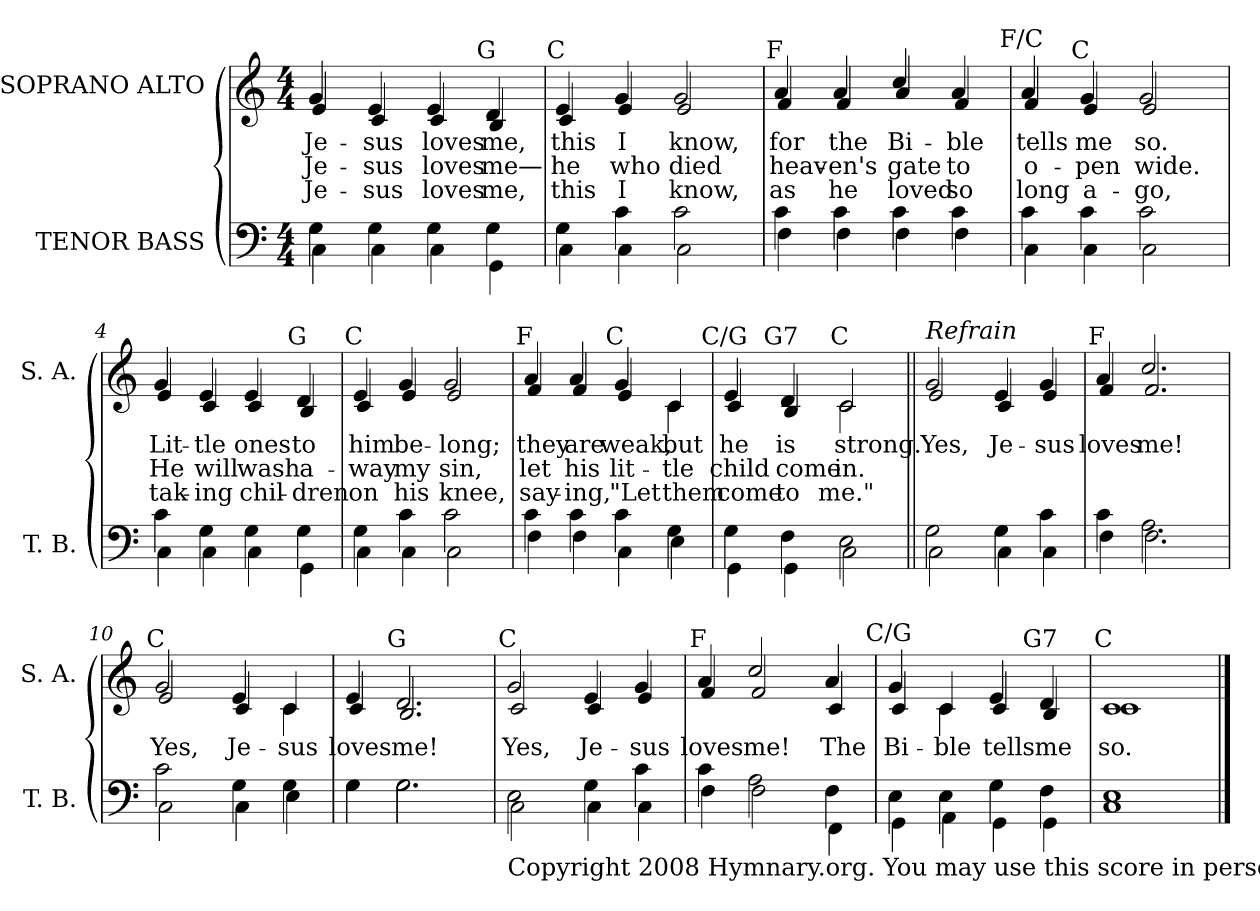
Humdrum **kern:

**kern	**kern	**text	**text	**text
*part2	*part1	*part1	*part1	*part1
*staff2	*staff1	*staff1	*staff1	*staff1
*I"TENOR BASS	*I"SOPRANO ALTO	*	*	*
*I'T. B.	*I'S. A.	*	*	*
!!LO:PB:g=z
*clefF4	*clefG2	*	*	*
*k[]	*k[]	*	*	*
*C:	*C:	*	*	*
*M4/4	*M4/4	*	*	*
=	=	=	=	=
*^	*	*	*	*
!	!	!LO:TX:a:cj:t=C	!	!	!
!	!	!LO:TX:b:cj:t=1	!	!	!
!	!	!LO:TX:b:cj:t=2	!	!	!
!	!	!LO:TX:b:cj:t=3	!	!	!
!	!	!	!LO:LY:b:color=#000000	!LO:LY:b:color=#000000	!LO:LY:b:color=#000000
*	*	*^	*	*	*
4Gi\	4Ci\	4gi/	4ei/	Je-	Je-	Je-
!	!	!	!	!LO:LY:b:color=#000000	!LO:LY:b:color=#000000	!LO:LY:b:color=#000000
4Gi\	4Ci\	4ei/	4ci/	-sus	-sus	-sus
!	!	!	!	!LO:LY:b:color=#000000	!LO:LY:b:color=#000000	!LO:LY:b:color=#000000
4Gi\	4Ci\	4ei/	4ci/	loves	loves	loves
!	!	!LO:TX:a:cj:t=G	!	!	!	!
!	!	!	!	!LO:LY:b:color=#000000	!LO:LY:b:color=#000000	!LO:LY:b:color=#000000
4Gi\	4GGi\	4di/	4Bi/	me,	me—	me,
=1	=1	=1	=1	=1	=1	=1
!	!	!LO:TX:a:cj:t=C	!	!	!	!
!	!	!	!	!LO:LY:b:color=#000000	!LO:LY:b:color=#000000	!LO:LY:b:color=#000000
4Gi\	4Ci\	4ei/	4ci/	this	he	this
!	!	!	!	!LO:LY:b:color=#000000	!LO:LY:b:color=#000000	!LO:LY:b:color=#000000
4ci\	4Ci\	4gi/	4ei/	I	who	I
!	!	!	!	!LO:LY:b:color=#000000	!LO:LY:b:color=#000000	!LO:LY:b:color=#000000
2ci\	2Ci\	2gi/	2ei/	know,	died	know,
=2	=2	=2	=2	=2	=2	=2
!	!	!LO:TX:a:cj:t=F	!	!	!	!
!	!	!	!	!LO:LY:b:color=#000000	!LO:LY:b:color=#000000	!LO:LY:b:color=#000000
4ci\	4Fi\	4ai/	4fi/	for	heav-	as
!	!	!	!	!LO:LY:b:color=#000000	!LO:LY:b:color=#000000	!LO:LY:b:color=#000000
4ci\	4Fi\	4ai/	4fi/	the	-en's	he
!	!	!	!	!LO:LY:b:color=#000000	!LO:LY:b:color=#000000	!LO:LY:b:color=#000000
4ci\	4Fi\	4cci/	4ai/	Bi-	gate	loved
!	!	!	!	!LO:LY:b:color=#000000	!LO:LY:b:color=#000000	!LO:LY:b:color=#000000
4ci\	4Fi\	4ai/	4fi/	-ble	to	so
=3	=3	=3	=3	=3	=3	=3
!	!	!LO:TX:a:cj:t=F/C	!	!	!	!
!	!	!	!	!LO:LY:b:color=#000000	!LO:LY:b:color=#000000	!LO:LY:b:color=#000000
4ci\	4Ci\	4ai/	4fi/	tells	o-	long
!	!	!LO:TX:a:cj:t=C	!	!	!	!
!	!	!	!	!LO:LY:b:color=#000000	!LO:LY:b:color=#000000	!LO:LY:b:color=#000000
4ci\	4Ci\	4gi/	4ei/	me	-pen	a-
!	!	!	!	!LO:LY:b:color=#000000	!LO:LY:b:color=#000000	!LO:LY:b:color=#000000
2ci\	2Ci\	2gi/	2ei/	so.	wide.	-go,
!!LO:LB:g=z	!!
=4	=4	=4	=4	=4	=4	=4
!	!	!	!	!LO:LY:b:color=#000000	!LO:LY:b:color=#000000	!LO:LY:b:color=#000000
4ci\	4Ci\	4gi/	4ei/	Lit-	He	tak-
!	!	!	!	!LO:LY:b:color=#000000	!LO:LY:b:color=#000000	!LO:LY:b:color=#000000
4Gi\	4Ci\	4ei/	4ci/	-tle	will	-ing
!	!	!	!	!LO:LY:b:color=#000000	!LO:LY:b:color=#000000	!LO:LY:b:color=#000000
4Gi\	4Ci\	4ei/	4ci/	ones	wash	chil-
!	!	!LO:TX:a:cj:t=G	!	!	!	!
!	!	!	!	!LO:LY:b:color=#000000	!LO:LY:b:color=#000000	!LO:LY:b:color=#000000
4Gi\	4GGi\	4di/	4Bi/	to	a-	-dren
=5	=5	=5	=5	=5	=5	=5
!	!	!LO:TX:a:cj:t=C	!	!	!	!
!	!	!	!	!LO:LY:b:color=#000000	!LO:LY:b:color=#000000	!LO:LY:b:color=#000000
4Gi\	4Ci\	4ei/	4ci/	him	-way	on
!	!	!	!	!LO:LY:b:color=#000000	!LO:LY:b:color=#000000	!LO:LY:b:color=#000000
4ci\	4Ci\	4gi/	4ei/	be-	my	his
!	!	!	!	!LO:LY:b:color=#000000	!LO:LY:b:color=#000000	!LO:LY:b:color=#000000
2ci\	2Ci\	2gi/	2ei/	-long;	sin,	knee,
=6	=6	=6	=6	=6	=6	=6
!	!	!LO:TX:a:cj:t=F	!	!	!	!
!	!	!	!	!LO:LY:b:color=#000000	!LO:LY:b:color=#000000	!LO:LY:b:color=#000000
4ci\	4Fi\	4ai/	4fi/	they	let	say-
!	!	!	!	!LO:LY:b:color=#000000	!LO:LY:b:color=#000000	!LO:LY:b:color=#000000
4ci\	4Fi\	4ai/	4fi/	are	his	-ing,
!	!	!LO:TX:a:cj:t=C	!	!	!	!
!	!	!	!	!LO:LY:b:color=#000000	!LO:LY:b:color=#000000	!LO:LY:b:color=#000000
4ci\	4Ci\	4gi/	4ei/	weak,	lit-	"Let
!	!	!	!	!LO:LY:b:color=#000000	!LO:LY:b:color=#000000	!LO:LY:b:color=#000000
4Gi\	4Ei\	4ci/	4ci\	but	-tle	them
=7	=7	=7	=7	=7	=7	=7
!	!	!LO:TX:a:cj:t=C/G	!	!	!	!
!	!	!	!	!LO:LY:b:color=#000000	!LO:LY:b:color=#000000	!LO:LY:b:color=#000000
4Gi\	4GGi\	4ei/	4ci/	he	child	come
!	!	!LO:TX:a:cj:t=G7	!	!	!	!
!	!	!	!	!LO:LY:b:color=#000000	!LO:LY:b:color=#000000	!LO:LY:b:color=#000000
4Fi\	4GGi\	4di/	4Bi/	is	come	to
!	!	!LO:TX:a:cj:t=C	!	!	!	!
!	!	!	!	!LO:LY:b:color=#000000	!LO:LY:b:color=#000000	!LO:LY:b:color=#000000
2Ei\	2Ci\	2ci/	2ci\	strong.	in.	me."
!!LO:LB:g=z	!!
=8||	=8||	=8||	=8||	=8||	=8||	=8||
!	!	!LO:TX:a:i:t=Refrain	!	!	!	!
!	!	!	!	!LO:LY:b:color=#000000	!	!
2Gi\	2Ci\	2gi/	2ei/	Yes,	.	.
!	!	!	!	!LO:LY:b:color=#000000	!	!
4Gi\	4Ci\	4ei/	4ci/	Je-	.	.
!	!	!	!	!LO:LY:b:color=#000000	!	!
4ci\	4Ci\	4gi/	4ei/	-sus	.	.
=9	=9	=9	=9	=9	=9	=9
!	!	!LO:TX:a:cj:t=F	!	!	!	!
!	!	!	!	!LO:LY:b:color=#000000	!	!
4ci\	4Fi\	4ai/	4fi/	loves	.	.
!	!	!	!	!LO:LY:b:color=#000000	!	!
2.Ai\	2.Fi\	2.cci/	2.fi/	me!	.	.
=10	=10	=10	=10	=10	=10	=10
!	!	!LO:TX:a:cj:t=C	!	!	!	!
!	!	!	!	!LO:LY:b:color=#000000	!	!
2ci\	2Ci\	2gi/	2ei/	Yes,	.	.
!	!	!	!	!LO:LY:b:color=#000000	!	!
4Gi\	4Ci\	4ei/	4ci/	Je-	.	.
!	!	!	!	!LO:LY:b:color=#000000	!	!
4Gi\	4Ei\	4ci/	4ci\	-sus	.	.
=11	=11	=11	=11	=11	=11	=11
!	!	!	!	!LO:LY:b:color=#000000	!	!
4Gi\	4Gi\	4ei/	4ci/	loves	.	.
!	!	!LO:TX:a:cj:t=G	!	!	!	!
!	!	!	!	!LO:LY:b:color=#000000	!	!
2.Gi\	2.Gi\	2.di/	2.Bi/	me!	.	.
!!LO:LB:g=z	!!
=12	=12	=12	=12	=12	=12	=12
!	!	!LO:TX:a:cj:t=C	!	!	!	!
!LO:TX:b:t=Copyright 2008 Hymnary.org. You may use this score in personal and corporate worship settings. Commercial use and republication are prohibited without written consent.	!	!	!	!	!	!
!	!	!	!	!LO:LY:b:color=#000000	!	!
2Ei\	2Ci\	2gi/	2ci/	Yes,	.	.
!	!	!	!	!LO:LY:b:color=#000000	!	!
4Gi\	4Ci\	4ei/	4ci/	Je-	.	.
!	!	!	!	!LO:LY:b:color=#000000	!	!
4ci\	4Ci\	4gi/	4ei/	-sus	.	.
=13	=13	=13	=13	=13	=13	=13
!	!	!LO:TX:a:cj:t=F	!	!	!	!
!	!	!	!	!LO:LY:b:color=#000000	!	!
4ci\	4Fi\	4ai/	4fi/	loves	.	.
!	!	!	!	!LO:LY:b:color=#000000	!	!
2Ai\	2Fi\	2cci/	2fi/	me!	.	.
!	!	!	!	!LO:LY:b:color=#000000	!	!
4Fi\	4FFi\	4ai/	4ci/	The	.	.
=14	=14	=14	=14	=14	=14	=14
!	!	!LO:TX:a:cj:t=C/G	!	!	!	!
!	!	!	!	!LO:LY:b:color=#000000	!	!
4Ei\	4GGi\	4gi/	4ci/	Bi-	.	.
!	!	!	!	!LO:LY:b:color=#000000	!	!
4Ei\	4AAi\	4ci/	4ci\	-ble	.	.
!	!	!	!	!LO:LY:b:color=#000000	!	!
4Gi\	4GGi\	4ei/	4ci/	tells	.	.
!	!	!LO:TX:a:cj:t=G7	!	!	!	!
!	!	!	!	!LO:LY:b:color=#000000	!	!
4Fi\	4GGi\	4di/	4Bi/	me	.	.
=15	=15	=15	=15	=15	=15	=15
!	!	!LO:TX:a:cj:t=C	!	!	!	!
!	!	!	!	!LO:LY:b:color=#000000	!	!
1Ei\	1Ci\	1ci/	1ci\	so.	.	.
*v	*v	*	*	*	*	*
*	*v	*v	*	*	*
==	==	==	==	==
*-	*-	*-	*-	*-
